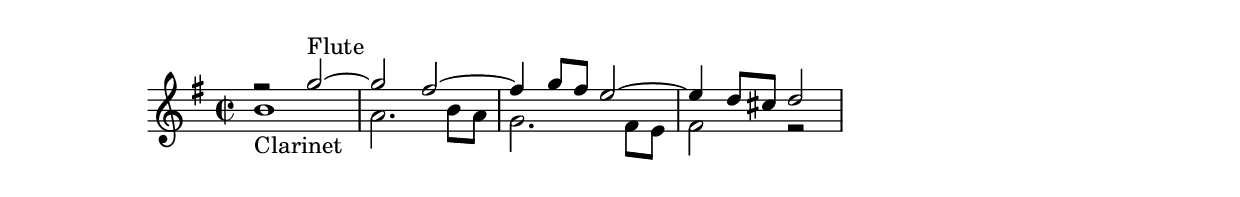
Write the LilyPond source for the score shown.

%% DO NOT EDIT this file manually; it is automatically
%% generated from LSR http://lsr.dsi.unimi.it
%% Make any changes in LSR itself, or in Documentation/snippets/new/ ,
%% and then run scripts/auxiliar/makelsr.py
%%
%% This file is in the public domain.
\version "2.14.0"

\header {
  lsrtags = "contexts-and-engravers, midi"

%% Translation of GIT committish: 6977ddc9a3b63ea810eaecb864269c7d847ccf98
  texidoces = "
Al producir una salida MIDI, el comportamiento predeterminado es que
cada pentagrama representa un canal MIDI, con todas las voces de dicho
pentagrama mezcladas.  Esto reduce al mínimo el riesgo de que se agote
el número de canales MIDI disponibles, pues existe un máximo de 16
canales por cada puerto MIDI, y la mayoría de los dispositivos sólo
tiene un puerto.

Sin embargo, cuando se traslada el interpretador
@code{Staff_performer} al contexto @code{Voice}, cada voz de un
pentagrama puede tener su propio canal MIDI, como se muestra en el
siguiente ejemplo: a pesar de estar sobre el mismo pentagrama, se
crean dos canales MIDI, cada uno con un @code{midiInstrument}
distinto.

"
  doctitlees = "Modificar la salida MIDI para que tenga un canal por cada voz"

%% Translation of GIT committish: d7cf09411ee80eaf0092af0aa532de64c0c6248e
  texidocfr = "
Lorsque LilyPond génère un fichier MIDI, chaque portée sera par défaut
affectée à un canal, quel que soit le nombre de voix qu'elle contient.
Ceci permet d'éviter de se retrouver à court de canaux, sachant qu'il
n'y en a que seize de disponibles.

Le fait de déplacer le @code{Staff_performer} dans le contexte
@code{Voice} permet d'affecter à chaque voix d'une même portée un canal
MIDI spécifique.  Dans l'exemple suivant, la même portée donnera lieu à
deux canaux MIDI différents, chacun étant affecté de son propre
@code{midiInstrument}.

"
  doctitlefr = "Affectation d'un canal MIDI par voix"

  texidoc = "
When outputting MIDI, the default behavior is for each staff to
represent one MIDI channel, with all the voices on a staff amalgamated.
This minimizes the risk of running out of MIDI channels, since there
are only 16 available per MIDI port, and most devices support only one
port.

However, by moving the @code{Staff_performer} to the @code{Voice}
context, each voice on a staff can have its own MIDI channel, as is
demonstrated by the following example: despite being on the same staff,
two MIDI channels are created, each with a different
@code{midiInstrument}.

"
  doctitle = "Changing MIDI output to one channel per voice"
} % begin verbatim

\score {
  \new Staff <<
    \new Voice \relative c''' {
      \set midiInstrument = #"flute"
      \voiceOne
      \key g \major
      \time 2/2
      r2 g-"Flute" ~
      g fis ~
      fis4 g8 fis e2 ~
      e4 d8 cis d2
    }
    \new Voice \relative c'' {
      \set midiInstrument = #"clarinet"
      \voiceTwo
      b1-"Clarinet"
      a2. b8 a
      g2. fis8 e
      fis2 r
    }
  >>
  \layout { }
  \midi {
    \context {
      \Staff
      \remove "Staff_performer"
    }
    \context {
      \Voice
      \consists "Staff_performer"
    }
    \context {
      \Score
      tempoWholesPerMinute = #(ly:make-moment 72 2)
    }
  }
}

